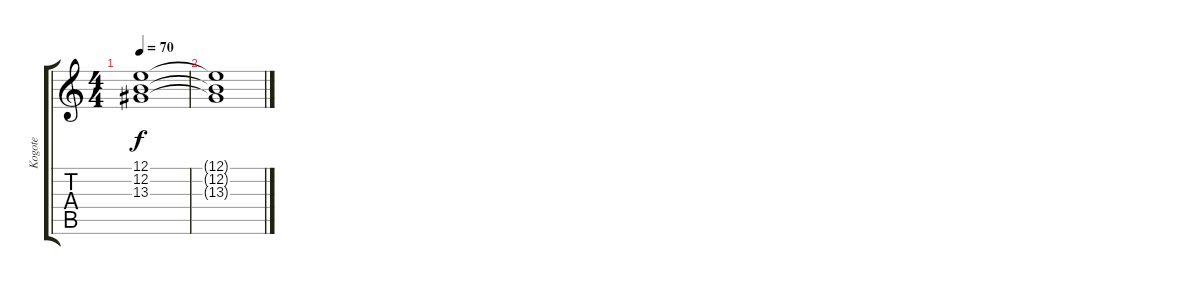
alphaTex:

\track ("Kogote" "Kogote") {instrument bagpipe}
\staff {score tabs}
\tuning (E4 B3 G3 D3 A2 E2) {hide}
\ts (4 4)
\tempo 70
\clef g2
\ks c
(12.1 12.2 13.3).1{dy f} |
(12.1{t} 12.2{t} 13.3{t}).1
